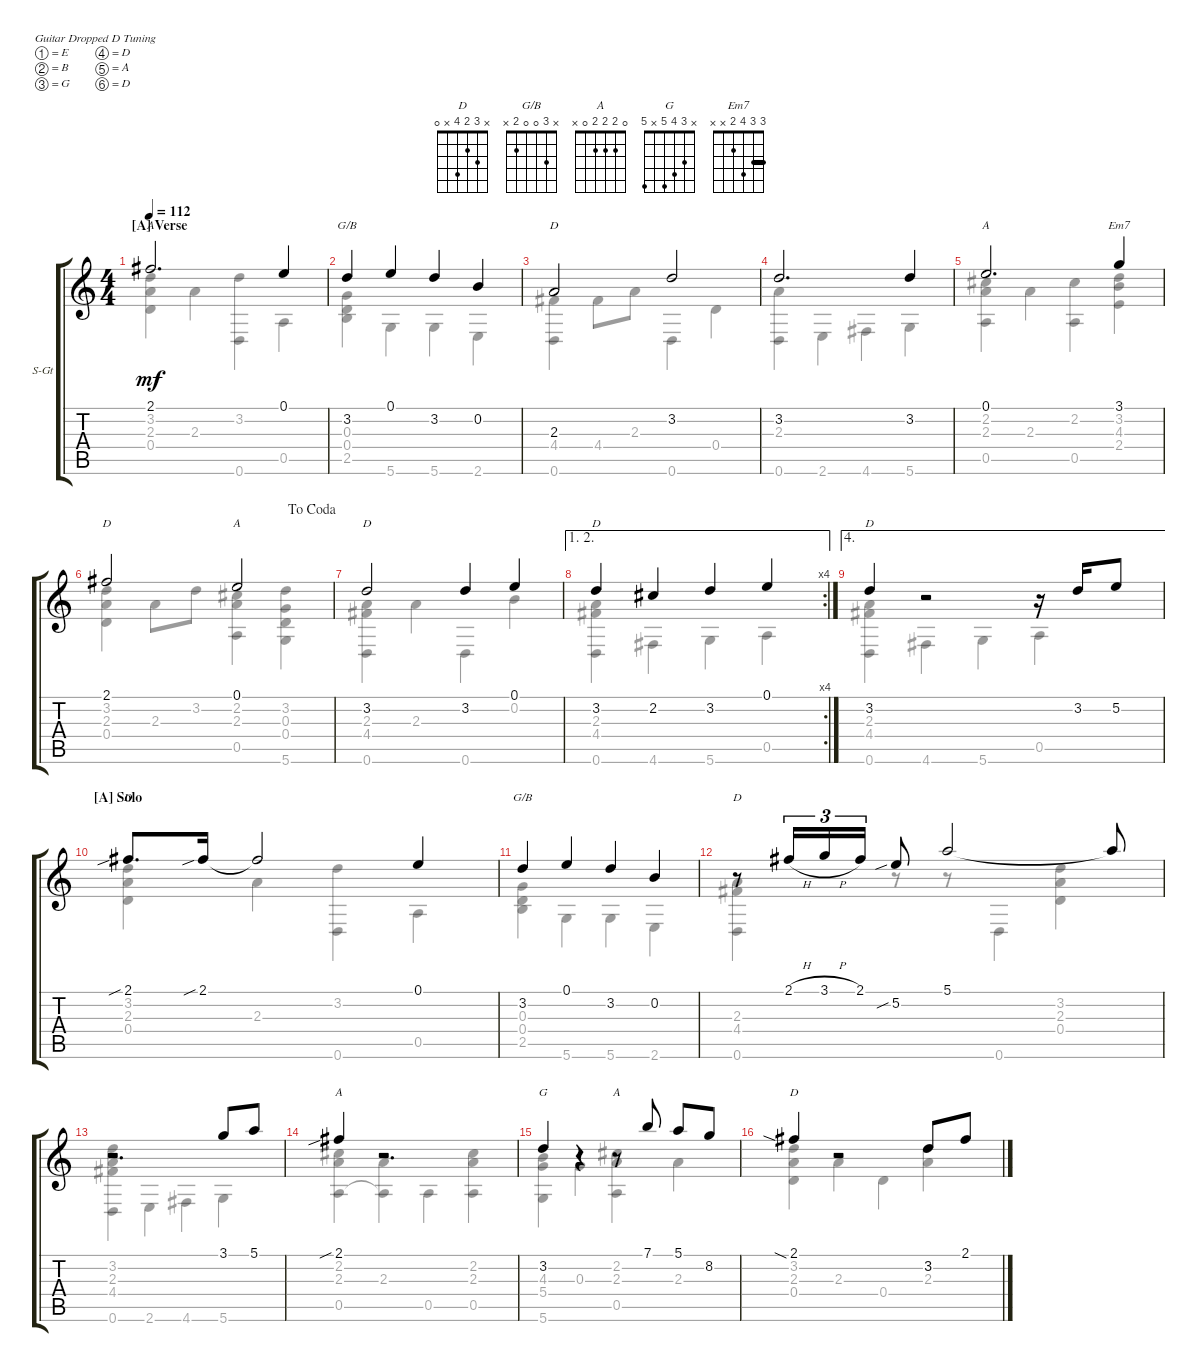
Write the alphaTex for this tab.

\defaultSystemsLayout 4
\bracketExtendMode groupsimilarinstruments
\firstSystemTrackNameOrientation horizontal
\otherSystemsTrackNameOrientation horizontal
\track ("Steel Guitar" "S-Gt") {instrument acousticguitarsteel}
\staff {score tabs}
\tuning (E4 B3 G3 D3 A2 D2)
\chord ("D" 2 3 2 0 x x) {barre 2}
\chord ("G/B" x 3 0 0 2 x)
\chord ("D" x 3 2 4 x 0)
\chord ("A" 0 2 2 2 0 x)
\chord ("G" x 3 4 5 x 5)
\chord ("Em7" 3 3 4 2 x x) {barre 3}
\voice
\ts (4 4)
\section ("A" "Verse")
\tempo 112
\clef g2
\ks c
2.1.2{d ch "A" dy mf} 0.1.4 |
3.2.4{ch "G/B"} 0.1.4 3.2.4 0.2.4 |
2.3.2{ch "D"} 3.2.2 |
3.2.2{d} 3.2.4 |
0.1.2{d ch "A"} 3.1.4{ch "Em7"} |
\jump dacoda
2.1.2{ch "D"} 0.1.2{ch "A"} |
3.2.2{ch "D"} 3.2.4 0.1.4 |
\ae (1 2)
\rc 4
3.2.4{ch "D"} 2.2.4 3.2.4 0.1.4 |
\ae 4
3.2.4{ch "D"} r.2 r.16 3.2.16 5.2.8 |
\section ("A" "Solo")
2.1{sib}.8{d ch "D"} 2.1{sib}.16 2.1{t}.2 0.1.4 |
3.2.4{ch "G/B"} 0.1.4 3.2.4 0.2.4 |
r.8{ch "D"} 2.1{h}.16{tu (3 2)} 3.1{h}.16{tu (3 2)} 2.1.16{tu (3 2)} 5.2{sib}.8 5.1.2 5.1{t}.8 |
r.2{d} 3.1.8 5.1.8 |
2.1{sib}.4{ch "A"} r.2{d} |
3.2.4{ch "G"} r.4 r.8{ch "A"} 7.1.8 5.1.8 8.2.8 |
2.1{sia}.4{ch "D"} r.2 3.2.8 2.1.8
\voice
\clef g2
\ottava regular
\simile none
\ks c
(0.4 2.3 3.2).4{dy mf} 2.3.4 (3.2 0.6).4 0.5.4 |
(2.5 0.3 0.4).4 5.6.4 5.6.4 2.6.4 |
(0.6 4.4).4 4.4.8 2.3.8 0.6.4 0.4.4 |
(0.6 2.3).4 2.6.4 4.6.4 5.6.4 |
(0.5 2.3 2.2).4 2.3.4 (0.5 2.2).4 (2.4 3.2 4.3).4 |
(0.4 2.3 3.2).4 2.3.8 3.2.8 (0.5 2.2 2.3).4 (5.6 0.3 0.4 3.2).4 |
(0.6 2.3 4.4).4 2.3.4 0.6.4 0.2.4 |
(0.6 2.3 4.4).4 4.6.4 5.6.4 0.5.4 |
(0.6 2.3 4.4).4 4.6.4 5.6.4 0.5.4 |
(0.4 2.3 3.2).4 2.3.4 (3.2 0.6).4 0.5.4 |
(2.5 0.3 0.4).4 5.6.4 5.6.4 2.6.4 |
(0.6 2.3 4.4).4 r.8 r.8 0.6.4 (0.4 2.3 3.2).4 |
(0.6 2.3 4.4 3.2).4 2.6.4 4.6.4 5.6.4 |
(0.5 2.2 2.3).4 (0.5{t} 2.3).4 0.5.4 (0.5 2.2 2.3).4 |
(5.6 4.3 5.4).4 0.3.4 (0.5 2.2 2.3).4 2.3.4 |
(0.4 2.3 3.2).4 2.3.4 0.4.4 (3.2 2.3).4
